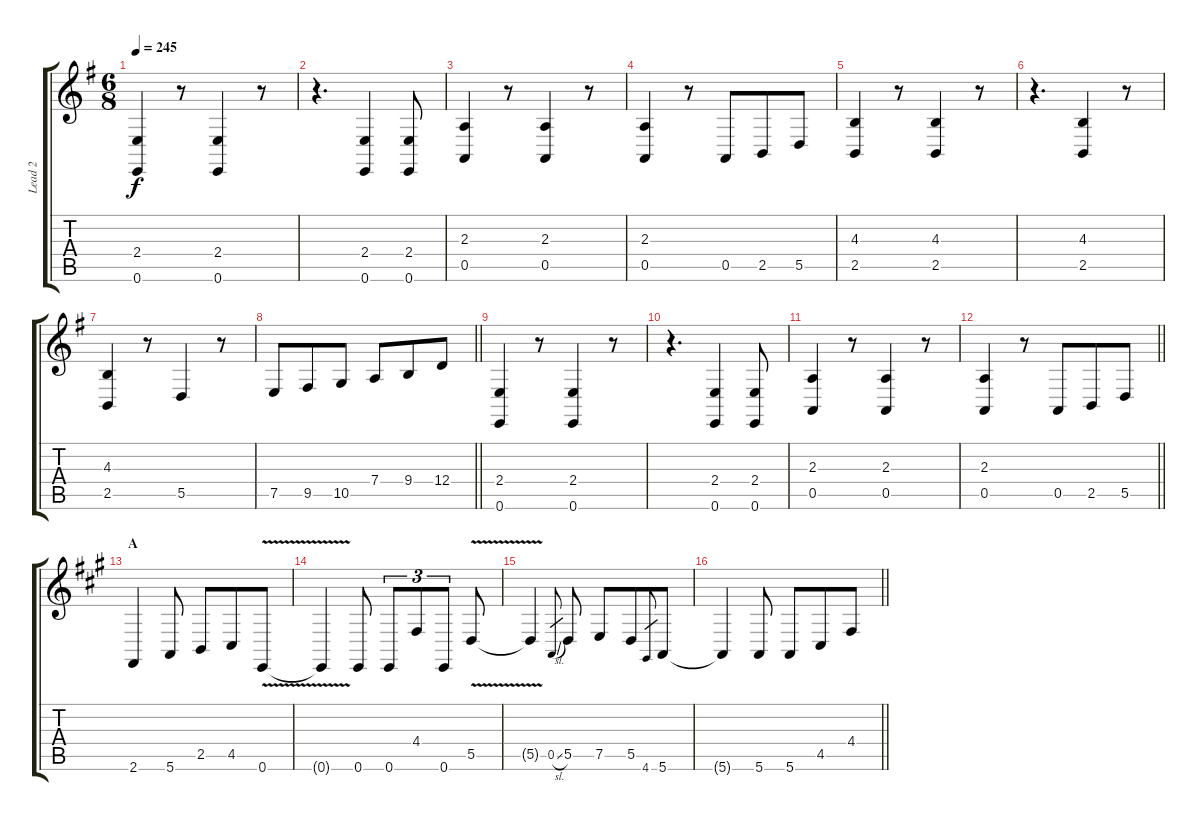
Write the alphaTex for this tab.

\track ("Lead 2" "Lead 2") {instrument lead2sawtooth}
\staff {score tabs}
\tuning (E4 B3 G3 D3 A2 E2) {hide}
\ts (6 8)
\section ("" "")
\tempo 245
\clef g2
\ks eminor
(2.4 0.6).4{dy f balance 15} r.8 (2.4 0.6).4 r.8 |
r.4{d} (2.4 0.6).4 (2.4 0.6).8 |
(2.3 0.5).4 r.8 (2.3 0.5).4 r.8 |
(2.3 0.5).4 r.8 0.5.8 2.5.8 5.5.8 |
(4.3 2.5).4 r.8 (4.3 2.5).4 r.8 |
r.4{d} (4.3 2.5).4 r.8 |
(4.3 2.5).4 r.8 5.5.4 r.8 |
\barLineRight lightlight
7.5.8 9.5.8 10.5.8 7.4.8 9.4.8 12.4.8 |
(2.4 0.6).4{balance 15} r.8 (2.4 0.6).4 r.8 |
r.4{d} (2.4 0.6).4 (2.4 0.6).8 |
(2.3 0.5).4 r.8 (2.3 0.5).4 r.8 |
\barLineRight lightlight
(2.3 0.5).4 r.8 0.5.8 2.5.8 5.5.8 |
\section ("" "A")
\ks a
2.6.4{volume 13 balance 15} 5.6.8 2.5.8 4.5.8 0.6{v}.8 |
0.6{t}.4 0.6.8 0.6.8{tu (3 2)} 4.4.8{tu (3 2)} 0.6.8{tu (3 2)} 5.5{v}.8 |
5.5{t}.4 0.5{sl}.8{gr} 5.5.8 7.5.8 5.5.8 4.6.8{gr} 5.6.8 |
\barLineRight lightlight
5.6{t}.4 5.6.8 5.6.8 4.5.8 4.4.8
